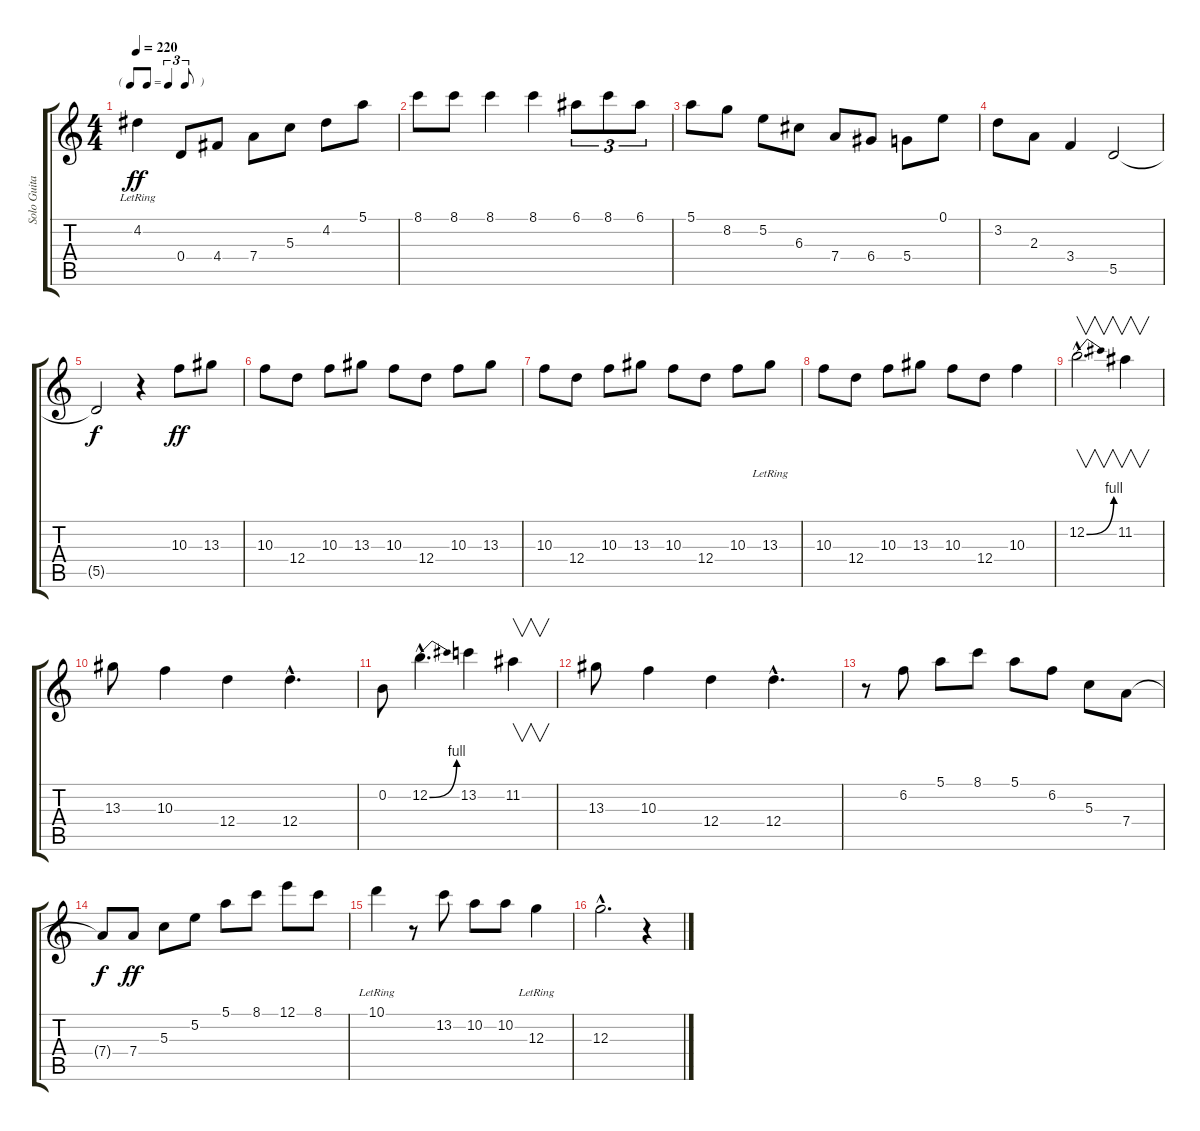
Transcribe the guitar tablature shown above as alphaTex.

\track ("Solo Guitar (For Sound)" "Solo Guita") {instrument electricbasspick}
\staff {score tabs}
\tuning (E4 B3 G3 D3 A2 E2) {hide}
\ts (4 4)
\tf triplet8th
\tempo 220
\clef g2
\ks c
4.2{lr}.4{dy ff} 0.4.8 4.4.8 7.4.8 5.3.8 4.2.8 5.1.8 |
8.1.8 8.1.8 8.1.4 8.1.4 6.1.8{tu (3 2)} 8.1.8{tu (3 2)} 6.1.8{tu (3 2)} |
5.1.8 8.2.8 5.2.8 6.3.8 7.4.8 6.4.8 5.4.8 0.1.8 |
3.2.8 2.3.8 3.4.4 5.5.2 |
5.5{t}.2{dy f} r.4 10.3.8{dy ff} 13.3.8 |
10.3.8 12.4.8 10.3.8 13.3.8 10.3.8 12.4.8 10.3.8 13.3.8 |
10.3.8 12.4.8 10.3.8 13.3.8 10.3.8 12.4.8 10.3.8 13.3{lr}.8 |
10.3.8 12.4.8 10.3.8 13.3.8 10.3.8 12.4.8 10.3.4 |
12.2{be (bend 0 0 60 4) hac}.2{v d} 11.2.4{v} |
13.3.8 10.3.4 12.4.4 12.4{hac}.4{d} |
0.2.8 12.2{be (bend 0 0 60 4) hac}.4{d} 13.2.4 11.2.4{v} |
13.3.8 10.3.4 12.4.4 12.4{hac}.4{d} |
r.8 6.2.8 5.1.8 8.1.8 5.1.8 6.2.8 5.3.8 7.4.8 |
7.4{t}.8{dy f} 7.4.8{dy ff} 5.3.8 5.2.8 5.1.8 8.1.8 12.1.8 8.1.8 |
10.1{lr}.4 r.8 13.2.8 10.2.8 10.2.8 12.3{lr}.4 |
12.3{hac}.2{d} r.4
